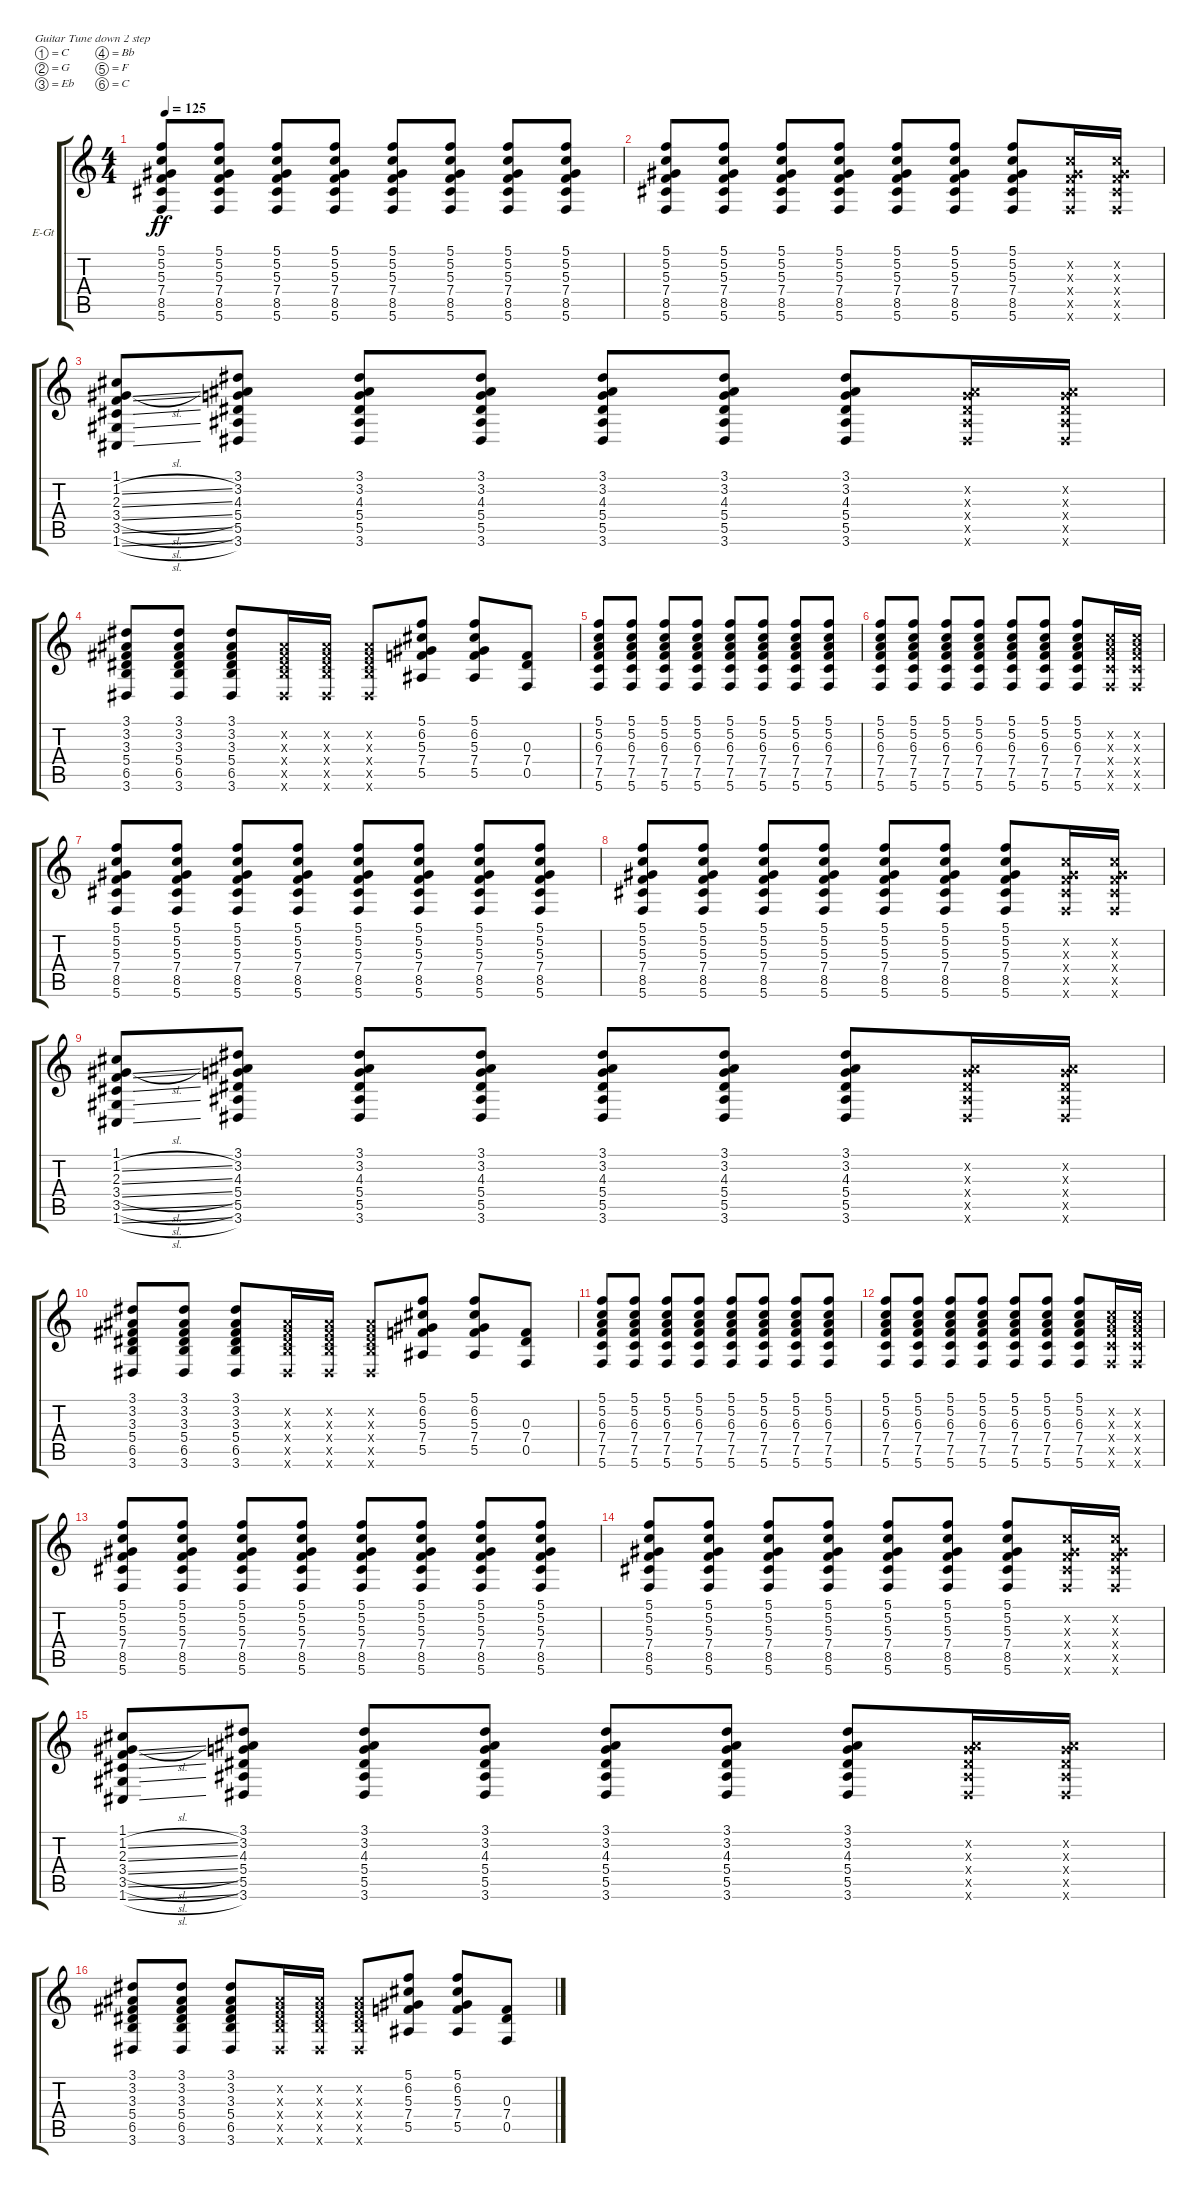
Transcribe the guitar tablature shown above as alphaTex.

\defaultSystemsLayout 4
\bracketExtendMode groupsimilarinstruments
\firstSystemTrackNameOrientation horizontal
\otherSystemsTrackNameOrientation horizontal
\track ("Electric Guitar (Drive)" "E-Gt") {instrument overdrivenguitar}
\staff {score tabs}
\tuning (C4 G3 Eb3 Bb2 F2 C2)
\ts (4 4)
\tempo 125
\clef g2
\ks c
(5.6 8.5 7.4 5.3 5.2 5.1).8{dy ff} (5.6 8.5 7.4 5.3 5.2 5.1).8 (5.6 8.5 7.4 5.3 5.2 5.1).8 (5.6 8.5 7.4 5.3 5.2 5.1).8 (5.6 8.5 7.4 5.3 5.2 5.1).8 (5.6 8.5 7.4 5.3 5.2 5.1).8 (5.6 8.5 7.4 5.3 5.2 5.1).8 (5.6 8.5 7.4 5.3 5.2 5.1).8 |
(5.6 8.5 7.4 5.3 5.2 5.1).8 (5.6 8.5 7.4 5.3 5.2 5.1).8 (5.6 8.5 7.4 5.3 5.2 5.1).8 (5.6 8.5 7.4 5.3 5.2 5.1).8 (5.6 8.5 7.4 5.3 5.2 5.1).8 (5.6 8.5 7.4 5.3 5.2 5.1).8 (5.6 8.5 7.4 5.3 5.2 5.1).8 (5.6{x} 8.5{x} 7.4{x} 5.3{x} 5.2{x}).16 (5.6{x} 8.5{x} 7.4{x} 5.3{x} 5.2{x}).16 |
(1.6{sl} 3.5{sl} 3.4{sl} 2.3{sl} 1.2{sl} 1.1).8 (3.6 5.5 5.4 4.3 3.2 3.1).8 (3.6 5.5 5.4 4.3 3.2 3.1).8 (4.3 5.4 5.5 3.6 3.2 3.1).8 (4.3 5.4 5.5 3.6 3.2 3.1).8 (4.3 5.4 5.5 3.6 3.2 3.1).8 (4.3 5.4 5.5 3.6 3.2 3.1).8 (4.3{x} 5.4{x} 5.5{x} 3.6{x} 3.2{x}).16 (3.6{x} 5.5{x} 5.4{x} 4.3{x} 3.2{x}).16 |
(3.6 6.5 5.4 3.3 3.2 3.1).8 (3.6 6.5 5.4 3.3 3.2 3.1).8 (3.6 6.5 5.4 3.3 3.2 3.1).8 (3.6{x} 6.5{x} 5.4{x} 3.3{x} 3.2{x}).16 (3.6{x} 6.5{x} 5.4{x} 3.3{x} 3.2{x}).16 (3.6{x} 6.5{x} 5.4{x} 3.3{x} 3.2{x}).8 (6.2 5.3 7.4 5.5 5.1).8 (5.5 7.4 5.3 6.2 5.1).8 (0.5 7.4 0.3).8 |
(5.6 7.5 7.4 6.3 5.2 5.1).8 (5.6 7.5 7.4 6.3 5.2 5.1).8 (5.6 7.5 7.4 6.3 5.2 5.1).8 (5.6 7.5 7.4 6.3 5.2 5.1).8 (5.6 7.5 7.4 6.3 5.2 5.1).8 (5.6 7.5 7.4 6.3 5.2 5.1).8 (5.6 7.5 7.4 6.3 5.2 5.1).8 (5.6 7.5 7.4 6.3 5.2 5.1).8 |
(5.6 7.5 7.4 6.3 5.2 5.1).8 (5.6 7.5 7.4 6.3 5.2 5.1).8 (5.6 7.5 7.4 6.3 5.2 5.1).8 (5.6 7.5 7.4 6.3 5.2 5.1).8 (5.6 7.5 7.4 6.3 5.2 5.1).8 (5.6 7.5 7.4 6.3 5.2 5.1).8 (5.6 7.5 7.4 6.3 5.2 5.1).8 (5.6{x} 7.5{x} 7.4{x} 6.3{x} 5.2{x}).16 (5.6{x} 7.5{x} 7.4{x} 6.3{x} 5.2{x}).16 |
(5.6 8.5 7.4 5.3 5.2 5.1).8 (5.6 8.5 7.4 5.3 5.2 5.1).8 (5.6 8.5 7.4 5.3 5.2 5.1).8 (5.6 8.5 7.4 5.3 5.2 5.1).8 (5.6 8.5 7.4 5.3 5.2 5.1).8 (5.6 8.5 7.4 5.3 5.2 5.1).8 (5.6 8.5 7.4 5.3 5.2 5.1).8 (5.6 8.5 7.4 5.3 5.2 5.1).8 |
(5.6 8.5 7.4 5.3 5.2 5.1).8 (5.6 8.5 7.4 5.3 5.2 5.1).8 (5.6 8.5 7.4 5.3 5.2 5.1).8 (5.6 8.5 7.4 5.3 5.2 5.1).8 (5.6 8.5 7.4 5.3 5.2 5.1).8 (5.6 8.5 7.4 5.3 5.2 5.1).8 (5.6 8.5 7.4 5.3 5.2 5.1).8 (5.6{x} 8.5{x} 7.4{x} 5.3{x} 5.2{x}).16 (5.6{x} 8.5{x} 7.4{x} 5.3{x} 5.2{x}).16 |
(1.6{sl} 3.5{sl} 3.4{sl} 2.3{sl} 1.2{sl} 1.1).8 (3.6 5.5 5.4 4.3 3.2 3.1).8 (3.6 5.5 5.4 4.3 3.2 3.1).8 (4.3 5.4 5.5 3.6 3.2 3.1).8 (4.3 5.4 5.5 3.6 3.2 3.1).8 (4.3 5.4 5.5 3.6 3.2 3.1).8 (4.3 5.4 5.5 3.6 3.2 3.1).8 (4.3{x} 5.4{x} 5.5{x} 3.6{x} 3.2{x}).16 (3.6{x} 5.5{x} 5.4{x} 4.3{x} 3.2{x}).16 |
(3.6 6.5 5.4 3.3 3.2 3.1).8 (3.6 6.5 5.4 3.3 3.2 3.1).8 (3.6 6.5 5.4 3.3 3.2 3.1).8 (3.6{x} 6.5{x} 5.4{x} 3.3{x} 3.2{x}).16 (3.6{x} 6.5{x} 5.4{x} 3.3{x} 3.2{x}).16 (3.6{x} 6.5{x} 5.4{x} 3.3{x} 3.2{x}).8 (6.2 5.3 7.4 5.5 5.1).8 (5.5 7.4 5.3 6.2 5.1).8 (0.5 7.4 0.3).8 |
(5.6 7.5 7.4 6.3 5.2 5.1).8 (5.6 7.5 7.4 6.3 5.2 5.1).8 (5.6 7.5 7.4 6.3 5.2 5.1).8 (5.6 7.5 7.4 6.3 5.2 5.1).8 (5.6 7.5 7.4 6.3 5.2 5.1).8 (5.6 7.5 7.4 6.3 5.2 5.1).8 (5.6 7.5 7.4 6.3 5.2 5.1).8 (5.6 7.5 7.4 6.3 5.2 5.1).8 |
(5.6 7.5 7.4 6.3 5.2 5.1).8 (5.6 7.5 7.4 6.3 5.2 5.1).8 (5.6 7.5 7.4 6.3 5.2 5.1).8 (5.6 7.5 7.4 6.3 5.2 5.1).8 (5.6 7.5 7.4 6.3 5.2 5.1).8 (5.6 7.5 7.4 6.3 5.2 5.1).8 (5.6 7.5 7.4 6.3 5.2 5.1).8 (5.6{x} 7.5{x} 7.4{x} 6.3{x} 5.2{x}).16 (5.6{x} 7.5{x} 7.4{x} 6.3{x} 5.2{x}).16 |
(5.6 8.5 7.4 5.3 5.2 5.1).8 (5.6 8.5 7.4 5.3 5.2 5.1).8 (5.6 8.5 7.4 5.3 5.2 5.1).8 (5.6 8.5 7.4 5.3 5.2 5.1).8 (5.6 8.5 7.4 5.3 5.2 5.1).8 (5.6 8.5 7.4 5.3 5.2 5.1).8 (5.6 8.5 7.4 5.3 5.2 5.1).8 (5.6 8.5 7.4 5.3 5.2 5.1).8 |
(5.6 8.5 7.4 5.3 5.2 5.1).8 (5.6 8.5 7.4 5.3 5.2 5.1).8 (5.6 8.5 7.4 5.3 5.2 5.1).8 (5.6 8.5 7.4 5.3 5.2 5.1).8 (5.6 8.5 7.4 5.3 5.2 5.1).8 (5.6 8.5 7.4 5.3 5.2 5.1).8 (5.6 8.5 7.4 5.3 5.2 5.1).8 (5.6{x} 8.5{x} 7.4{x} 5.3{x} 5.2{x}).16 (5.6{x} 8.5{x} 7.4{x} 5.3{x} 5.2{x}).16 |
(1.6{sl} 3.5{sl} 3.4{sl} 2.3{sl} 1.2{sl} 1.1).8 (3.6 5.5 5.4 4.3 3.2 3.1).8 (3.6 5.5 5.4 4.3 3.2 3.1).8 (4.3 5.4 5.5 3.6 3.2 3.1).8 (4.3 5.4 5.5 3.6 3.2 3.1).8 (4.3 5.4 5.5 3.6 3.2 3.1).8 (4.3 5.4 5.5 3.6 3.2 3.1).8 (4.3{x} 5.4{x} 5.5{x} 3.6{x} 3.2{x}).16 (3.6{x} 5.5{x} 5.4{x} 4.3{x} 3.2{x}).16 |
(3.6 6.5 5.4 3.3 3.2 3.1).8 (3.6 6.5 5.4 3.3 3.2 3.1).8 (3.6 6.5 5.4 3.3 3.2 3.1).8 (3.6{x} 6.5{x} 5.4{x} 3.3{x} 3.2{x}).16 (3.6{x} 6.5{x} 5.4{x} 3.3{x} 3.2{x}).16 (3.6{x} 6.5{x} 5.4{x} 3.3{x} 3.2{x}).8 (6.2 5.3 7.4 5.5 5.1).8 (5.5 7.4 5.3 6.2 5.1).8 (0.5 7.4 0.3).8
